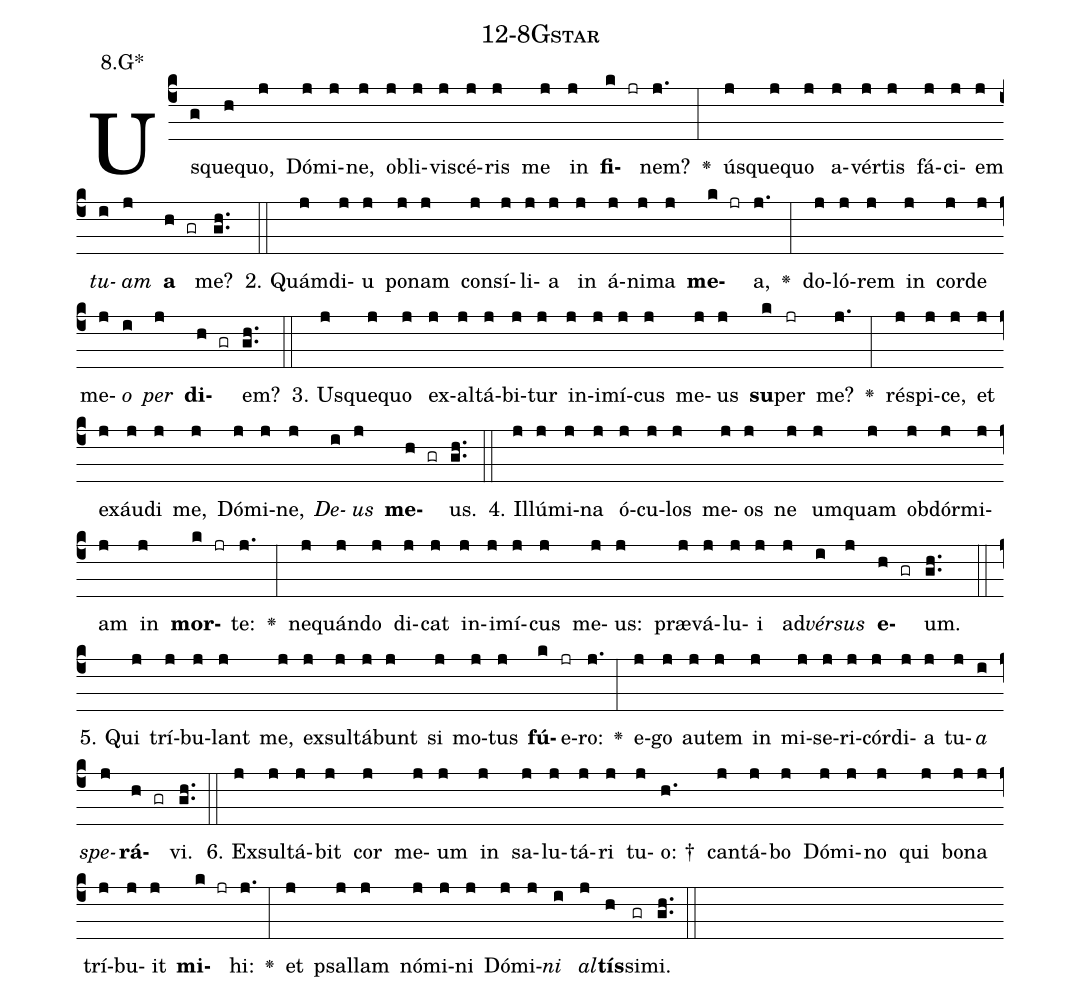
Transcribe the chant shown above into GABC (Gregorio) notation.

name: 12-8Gstar;
annotation: 8.G*;
%%
(c4)Us(g)que(h)quo,(j) Dó(j)mi(j)ne,(j) ob(j)li(j)vi(j)scé(j)ris(j) me(j) in(j) <b>fi</b>(k jr)nem?(j.) <v>\greheightstar</v>(:) ús(j)que(j)quo(j) a(j)vér(j)tis(j) fá(j)ci(j)em(j) <i>tu</i>(i)<i>am</i>(j) <b>a</b>(h gr) me?(gh..) (::)
2. Quám(j)di(j)u(j) po(j)nam(j) con(j)sí(j)li(j)a(j) in(j) á(j)ni(j)ma(j) <b>me</b>(k jr)a,(j.) <v>\greheightstar</v>(:) do(j)ló(j)rem(j) in(j) cor(j)de(j) me(j)<i>o</i>(i) <i>per</i>(j) <b>di</b>(h gr)em?(gh..) (::)
3. Us(j)que(j)quo(j) ex(j)al(j)tá(j)bi(j)tur(j) in(j)i(j)mí(j)cus(j) me(j)us(j) <b>su</b>(k)per(jr) me?(j.) <v>\greheightstar</v>(:) ré(j)spi(j)ce,(j) et(j) ex(j)áu(j)di(j) me,(j) Dó(j)mi(j)ne,(j) <i>De</i>(i)<i>us</i>(j) <b>me</b>(h gr)us.(gh..) (::)
4. Il(j)lú(j)mi(j)na(j) ó(j)cu(j)los(j) me(j)os(j) ne(j) um(j)quam(j) ob(j)dór(j)mi(j)am(j) in(j) <b>mor</b>(k jr)te:(j.) <v>\greheightstar</v>(:) ne(j)quán(j)do(j) di(j)cat(j) in(j)i(j)mí(j)cus(j) me(j)us:(j) præ(j)vá(j)lu(j)i(j) ad(j)<i>vér</i>(i)<i>sus</i>(j) <b>e</b>(h gr)um.(gh..) (::)
5. Qui(j) trí(j)bu(j)lant(j) me,(j) ex(j)sul(j)tá(j)bunt(j) si(j) mo(j)tus(j) <b>fú</b>(k)e(jr)ro:(j.) <v>\greheightstar</v>(:) e(j)go(j) au(j)tem(j) in(j) mi(j)se(j)ri(j)cór(j)di(j)a(j) tu(j)<i>a</i>(i) <i>spe</i>(j)<b>rá</b>(h gr)vi.(gh..) (::)
6. Ex(j)sul(j)tá(j)bit(j) cor(j) me(j)um(j) in(j) sa(j)lu(j)tá(j)ri(j) tu(j)o: †(h.) can(j)tá(j)bo(j) Dó(j)mi(j)no(j) qui(j) bo(j)na(j) trí(j)bu(j)it(j) <b>mi</b>(k jr)hi:(j.) <v>\greheightstar</v>(:) et(j) psal(j)lam(j) nó(j)mi(j)ni(j) Dó(j)mi(j)<i>ni</i>(i) <i>al</i>(j)<b>tís</b>(h)si(gr)mi.(gh..) (::)
